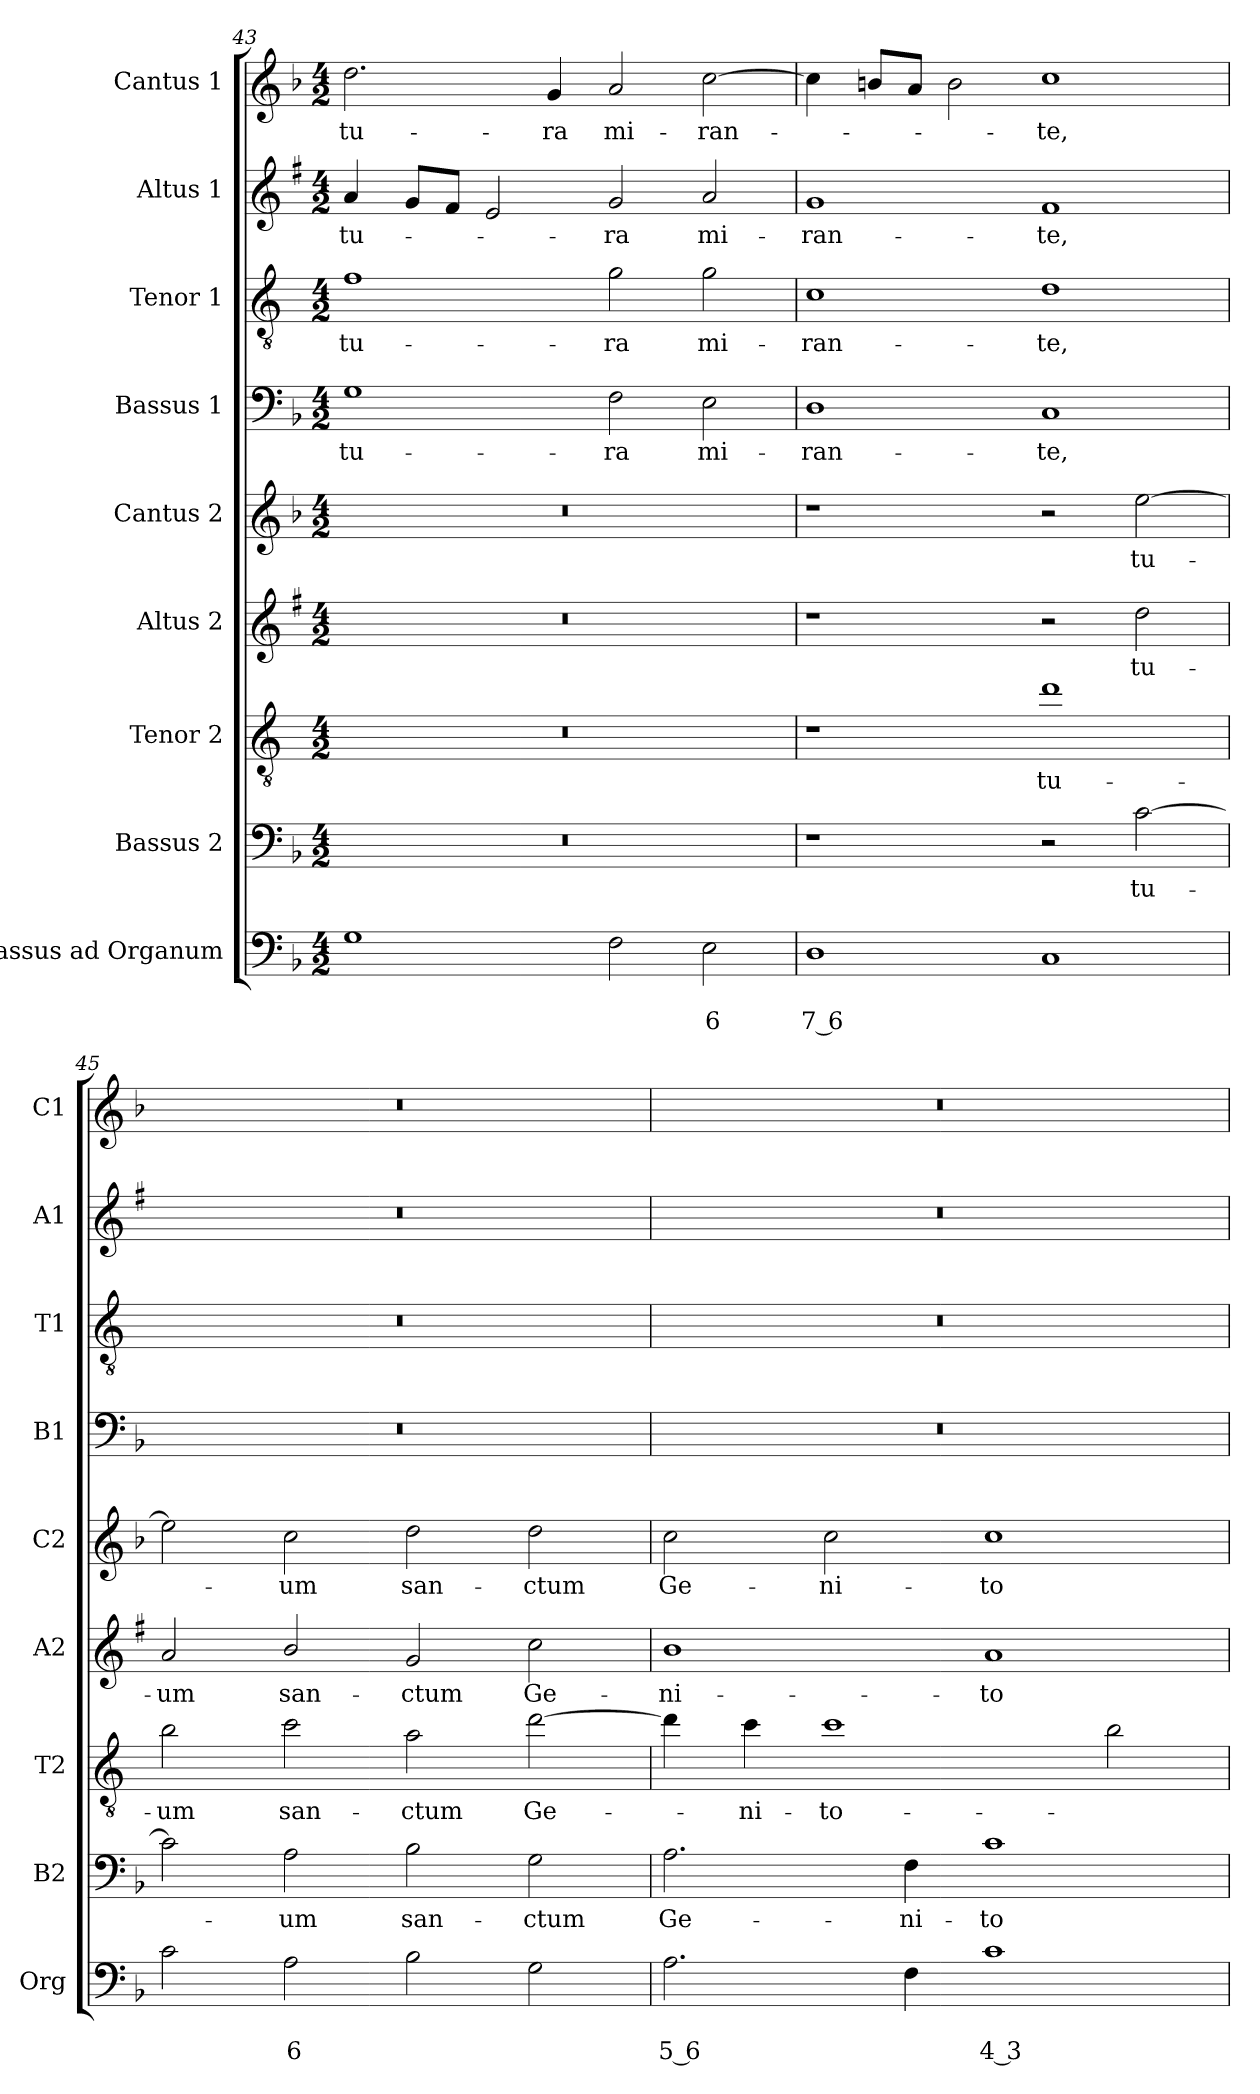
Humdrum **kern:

**kern	**text	**text	**kern	**text	**kern	**text	**kern	**text	**kern	**text	**kern	**text	**kern	**text	**kern	**text	**kern	**text
*part9	*part9	*part9	*part8	*part8	*part7	*part7	*part6	*part6	*part5	*part5	*part4	*part4	*part3	*part3	*part2	*part2	*part1	*part1
*staff9	*staff9	*staff9	*staff8	*staff8	*staff7	*staff7	*staff6	*staff6	*staff5	*staff5	*staff4	*staff4	*staff3	*staff3	*staff2	*staff2	*staff1	*staff1
*I"Bassus ad Organum	*	*	*I"Bassus 2	*	*I"Tenor 2	*	*I"Altus 2	*	*I"Cantus 2	*	*I"Bassus 1	*	*I"Tenor 1	*	*I"Altus 1	*	*I"Cantus 1	*
*I'Org	*	*	*I'B2	*	*I'T2	*	*I'A2	*	*I'C2	*	*I'B1	*	*I'T1	*	*I'A1	*	*I'C1	*
!!LO:LB:g=z
*clefF4	*	*	*clefF4	*	*clefGv2	*	*clefG2	*	*clefG2	*	*clefF4	*	*clefGv2	*	*clefG2	*	*clefG2	*
*	*	*	*	*	*ITrd4c7	*	*ITrd1c2	*	*	*	*	*	*ITrd4c7	*	*ITrd1c2	*	*	*
*k[b-]	*	*	*k[b-]	*	*k[b-]	*	*k[b-]	*	*k[b-]	*	*k[b-]	*	*k[b-]	*	*k[b-]	*	*k[b-]	*
*F:	*	*	*F:	*	*F:	*	*F:	*	*F:	*	*F:	*	*F:	*	*F:	*	*F:	*
*M4/2	*	*	*M4/2	*	*M4/2	*	*M4/2	*	*M4/2	*	*M4/2	*	*M4/2	*	*M4/2	*	*M4/2	*
=43	=43	=43	=43	=43	=43	=43	=43	=43	=43	=43	=43	=43	=43	=43	=43	=43	=43	=43
!	!	!	!	!	!	!	!	!	!	!	!	!LO:LY:b	!	!LO:LY:b	!	!LO:LY:b	!	!LO:LY:b
1G	.	.	0r	.	0r	.	0r	.	0r	.	1G	-tu-	1B-	-tu-	4g/	-tu-	2.dd\	-tu-
.	.	.	.	.	.	.	.	.	.	.	.	.	.	.	8f/L	.	.	.
.	.	.	.	.	.	.	.	.	.	.	.	.	.	.	8e/J	.	.	.
.	.	.	.	.	.	.	.	.	.	.	.	.	.	.	2d/	.	.	.
!	!	!	!	!	!	!	!	!	!	!	!	!	!	!	!	!	!	!LO:LY:b
.	.	.	.	.	.	.	.	.	.	.	.	.	.	.	.	.	4g/	-ra
!	!	!	!	!	!	!	!	!	!	!	!	!LO:LY:b	!	!LO:LY:b	!	!LO:LY:b	!	!LO:LY:b
2F\	.	.	.	.	.	.	.	.	.	.	2F\	-ra	2c\	-ra	2f/	-ra	2a/	mi-
!	!	!LO:LY:b	!	!	!	!	!	!	!	!	!	!LO:LY:b	!	!LO:LY:b	!	!LO:LY:b	!	!LO:LY:b
2E\	.	6	.	.	.	.	.	.	.	.	2E\	mi-	2c\	mi-	2g/	mi-	[2cc\	-ran-
=44	=44	=44	=44	=44	=44	=44	=44	=44	=44	=44	=44	=44	=44	=44	=44	=44	=44	=44
!	!	!LO:LY:b	!	!	!	!	!	!	!	!	!	!LO:LY:b	!	!LO:LY:b	!	!LO:LY:b	!	!
1D	.	7 6	1r	.	1r	.	1r	.	1r	.	1D	-ran-	1F	-ran-	1f	-ran-	4cc\]	.
.	.	.	.	.	.	.	.	.	.	.	.	.	.	.	.	.	8bn/L	.
.	.	.	.	.	.	.	.	.	.	.	.	.	.	.	.	.	8a/J	.
.	.	.	.	.	.	.	.	.	.	.	.	.	.	.	.	.	2b\	.
!	!	!	!	!	!	!LO:LY:b	!	!	!	!	!	!LO:LY:b	!	!LO:LY:b	!	!LO:LY:b	!	!LO:LY:b
1C	.	.	2r	.	1g	tu-	2r	.	2r	.	1C	-te,	1G	-te,	1e	-te,	1cc	-te,
!	!	!	!	!LO:LY:b	!	!	!	!LO:LY:b	!	!LO:LY:b	!	!	!	!	!	!	!	!
.	.	.	[2c\	tu-	.	.	2cc\	tu-	[2ee\	tu-	.	.	.	.	.	.	.	.
=45	=45	=45	=45	=45	=45	=45	=45	=45	=45	=45	=45	=45	=45	=45	=45	=45	=45	=45
!	!	!	!	!	!	!LO:LY:b	!	!LO:LY:b	!	!	!	!	!	!	!	!	!	!
2c\	.	.	2c\]	.	2e\	-um	2g/	-um	2ee\]	.	0r	.	0r	.	0r	.	0r	.
!	!	!LO:LY:b	!	!LO:LY:b	!	!LO:LY:b	!	!LO:LY:b	!	!LO:LY:b	!	!	!	!	!	!	!	!
2A\	.	6	2A\	-um	2f\	san-	2a/	san-	2cc\	-um	.	.	.	.	.	.	.	.
!	!	!	!	!LO:LY:b	!	!LO:LY:b	!	!LO:LY:b	!	!LO:LY:b	!	!	!	!	!	!	!	!
2B-\	.	.	2B-\	san-	2d\	-ctum	2f/	-ctum	2dd\	san-	.	.	.	.	.	.	.	.
!	!	!	!	!LO:LY:b	!	!LO:LY:b	!	!LO:LY:b	!	!LO:LY:b	!	!	!	!	!	!	!	!
2G\	.	.	2G\	-ctum	[2g\	Ge-	2b-\	Ge-	2dd\	-ctum	.	.	.	.	.	.	.	.
=46	=46	=46	=46	=46	=46	=46	=46	=46	=46	=46	=46	=46	=46	=46	=46	=46	=46	=46
!	!	!LO:LY:b	!	!LO:LY:b	!	!	!	!LO:LY:b	!	!LO:LY:b	!	!	!	!	!	!	!	!
2.A\	.	5 6	2.A\	Ge-	4g\]	.	1a	-ni-	2cc\	Ge-	0r	.	0r	.	0r	.	0r	.
!	!	!	!	!	!	!LO:LY:b	!	!	!	!	!	!	!	!	!	!	!	!
.	.	.	.	.	4f\	-ni-	.	.	.	.	.	.	.	.	.	.	.	.
!	!	!	!	!	!	!LO:LY:b	!	!	!	!LO:LY:b	!	!	!	!	!	!	!	!
.	.	.	.	.	1f	-to-	.	.	2cc\	-ni-	.	.	.	.	.	.	.	.
!	!	!	!	!LO:LY:b	!	!	!	!	!	!	!	!	!	!	!	!	!	!
4F\	.	.	4F\	-ni-	.	.	.	.	.	.	.	.	.	.	.	.	.	.
!	!	!LO:LY:b	!	!LO:LY:b	!	!	!	!LO:LY:b	!	!LO:LY:b	!	!	!	!	!	!	!	!
1c	.	4 3	1c	-to-	.	.	1g	-to-	1cc	-to-	.	.	.	.	.	.	.	.
.	.	.	.	.	2e\	.	.	.	.	.	.	.	.	.	.	.	.	.
=	=	=	=	=	=	=	=	=	=	=	=	=	=	=	=	=	=	=
*-	*-	*-	*-	*-	*-	*-	*-	*-	*-	*-	*-	*-	*-	*-	*-	*-	*-	*-
